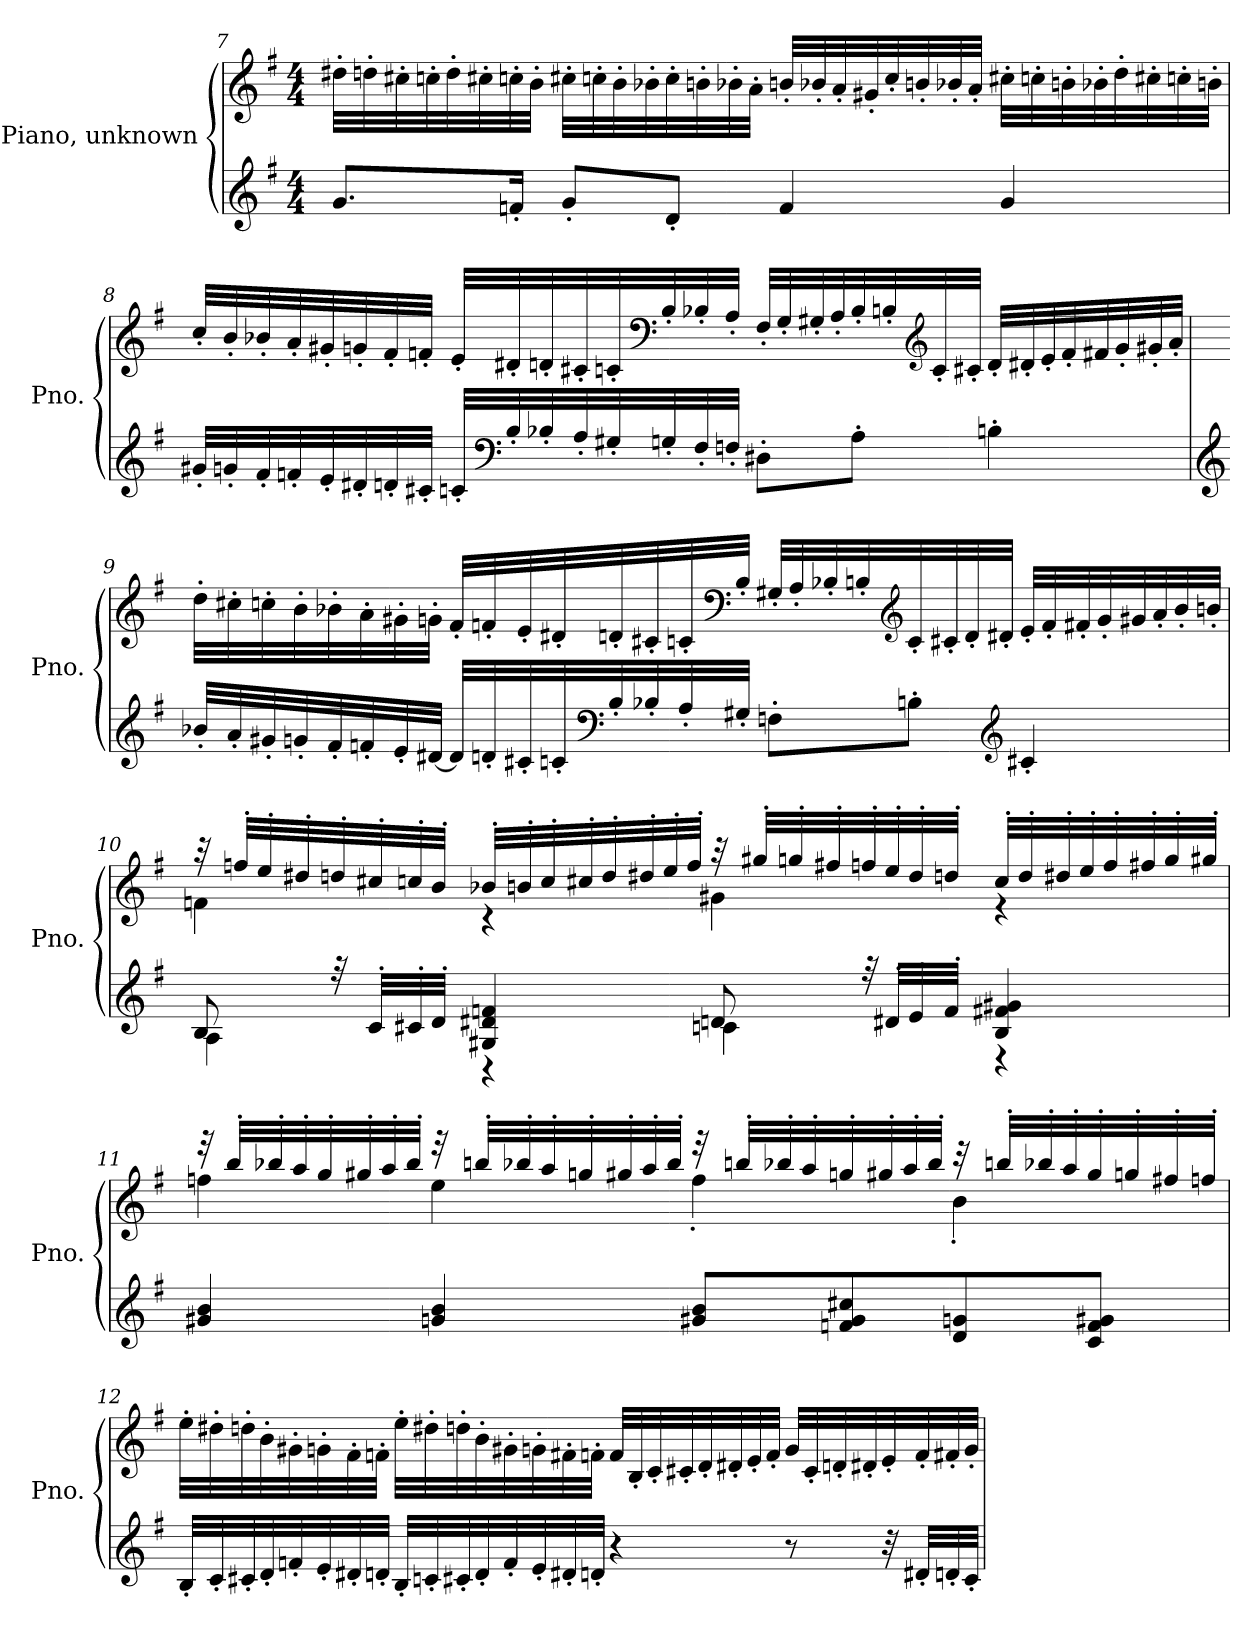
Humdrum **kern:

**kern	**kern
*part1	*part1
*staff2	*staff1
*I"Piano, unknown	*
*I'Pno.	*
!!LO:PB:g=z
*clefG2	*clefG2
*k[f#]	*k[f#]
*M4/4	*M4/4
=7	=7
8.g/L	32dd#X'\LLL
.	32ddn'\
.	32cc#X'\
.	32ccn'\
.	32dd'\
.	32cc#X'\
16fn'/Jk	32ccn'\
.	32b'\JJJ
8g'/L	32cc#X'\LLL
.	32ccn'\
.	32b'\
.	32b-X'\
8d'/J	32cc'\
.	32bn'\
.	32b-X'\
.	32a'\JJJ
4f/	32bn'/LLL
.	32b-X'/
.	32a'/
.	32g#X'/
.	32cc'/
.	32bn'/
.	32b-X'/
.	32a'/JJJ
4g/	32cc#X'\LLL
.	32ccn'\
.	32bn'\
.	32b-X'\
.	32dd'\
.	32cc#X'\
.	32ccn'\
.	32bn'\JJJ
!!LO:LB:g=z
=8	=8
32g#X'/LLL	32cc'/LLL
32gn'/	32b'/
32f#'/	32b-X'/
32fn'/	32a'/
32e'/	32g#X'/
32d#X'/	32gn'/
32dn'/	32f#'/
32c#X'/JJJ	32fn'/JJJ
32cn'/LLL	32e'/LLL
*clefF4	*
32B'/	32d#X'/
32B-X'/	32dn'/
32A'/	32c#X'/
32G#X'/	32cn'/
*	*clefF4
32Gn'/	32B'/
32F#'/	32B-X'/
32Fn'/JJJ	32A'/JJJ
8D#X'\L	32F#'/LLL
.	32G'/
.	32G#X'/
.	32A'/
8A'\J	32B-'/
.	32Bn'/
*	*clefG2
.	32c'/
.	32c#X'/JJJ
4Bn'\	32d'/LLL
.	32d#X'/
.	32e'/
.	32f'/
.	32f#X/
.	32g'/
.	32g#X'/
.	32a'/JJJ
!!LO:LB:g=z
=9	=9
*clefG2	*
32b-X'/LLL	32dd'\LLL
32a'/	32cc#X'\
32g#X'/	32ccn'\
32gn'/	32b'\
32f#'/	32b-X'\
32fn'/	32a'\
32e'/	32g#X'\
[32d#X/JJJ	32gn'\JJJ
32d#/LLL]	32f#'/LLL
32dn'/	32fn'/
32c#X'/	32e'/
32cn'/	32d#X'/
*clefF4	*
32B'/	32dn'/
32B-X'/	32c#X'/
32A'/	32cn'/
*	*clefF4
32G#X'/JJJ	32B'/JJJ
8Fn'\L	32G#X'/LLL
.	32A'/
.	32B-X'/
.	32Bn'/
*	*clefG2
8Bn'\J	32c'/
.	32c#X'/
.	32d'/
.	32d#X'/JJJ
*clefG2	*
4c#X'/	32e'/LLL
.	32f'/
.	32f#X'/
.	32g'/
.	32g#X/
.	32a'/
.	32b-'/
.	32bn'/JJJ
!!LO:LB:g=z
=10	=10
*^	*^
8B/	4A\	32r	4fn\
.	.	32ffn'/LLL	.
.	.	32ee'/	.
.	.	32dd#X'/	.
32r	.	32ddn'/	.
32c'/LLL	.	32cc#X'/	.
32c#X'/	.	32ccn'/	.
32d'/JJJ	.	32b'/JJJ	.
4G#X/ 4d#X/ 4fn/	4r	32b-X'/LLL	4r
.	.	32bn'/	.
.	.	32cc'/	.
.	.	32cc#X'/	.
.	.	32dd'/	.
.	.	32dd#X'/	.
.	.	32ee'/	.
.	.	32ff'/JJJ	.
8dn/	4cn\	32r	4g#X\
.	.	32gg#X'/LLL	.
.	.	32ggn'/	.
.	.	32ff#X'/	.
32r	.	32ffn'/	.
32d#X'/LLL	.	32ee'/	.
32e'/	.	32dd#'/	.
32f'/JJJ	.	32ddn'/JJJ	.
4B/ 4f#X/ 4g#X/	4r	32cc#'/LLL	4r
.	.	32dd'/	.
.	.	32dd#X'/	.
.	.	32ee'/	.
.	.	32ff'/	.
.	.	32ff#X'/	.
.	.	32gg'/	.
.	.	32gg#X'/JJJ	.
*v	*v	*	*
!!LO:LB:g=z	!!
=11	=11	=11
4g#X/ 4b/	32r	4ffn\
.	32bb'/LLL	.
.	32bb-X'/	.
.	32aa'/	.
.	32gg'/	.
.	32gg#X'/	.
.	32aa'/	.
.	32bb-'/JJJ	.
4gn/ 4b/	32r	4ee\
.	32bbn'/LLL	.
.	32bb-X'/	.
.	32aa'/	.
.	32ggn'/	.
.	32gg#X'/	.
.	32aa'/	.
.	32bb-'/JJJ	.
8g#X/ 8b/L	32r	4ff'\
.	32bbn'/LLL	.
.	32bb-X'/	.
.	32aa'/	.
8fn/ 8g#/ 8cc#X/	32ggn'/	.
.	32gg#X'/	.
.	32aa'/	.
.	32bb-'/JJJ	.
8d/ 8gn/	32r	4b'\
.	32bbn'/LLL	.
.	32bb-X'/	.
.	32aa'/	.
8c/ 8f/ 8g#X/J	32gg#'/	.
.	32ggn'/	.
.	32ff#X'/	.
.	32ffn'/JJJ	.
*	*v	*v
!!LO:LB:g=z
=12	=12
32B'/LLL	32ee'\LLL
32c'/	32dd#X'\
32c#X'/	32ddn'\
32d'/	32b'\
32fn'/	32g#X'\
32e'/	32gn'\
32d#X'/	32f#'\
32dn'/JJJ	32fn'\JJJ
32B'/LLL	32ee'\LLL
32cn'/	32dd#X'\
32c#X'/	32ddn'\
32d'/	32b'\
32f'/	32g#X'\
32e'/	32gn'\
32d#X'/	32f#X'\
32dn'/JJJ	32fn'\JJJ
4r	32f/LLL
.	32B'/
.	32c'/
.	32c#X'/
.	32d'/
.	32d#X'/
.	32e'/
.	32f'/JJJ
8r	32g/LLL
.	32c#'/
.	32dn'/
.	32d#X'/
32r	32e'/
32d#X'/LLL	32f'/
32dn'/	32f#X'/
32c#'/JJJ	32g'/JJJ
=	=
*-	*-
